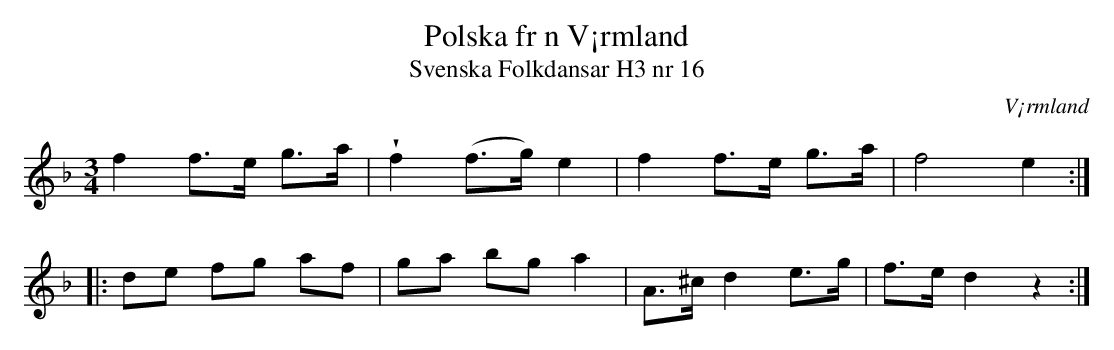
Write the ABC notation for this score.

X:1
T:Polska fr n V¡rmland
T:Svenska Folkdansar H3 nr 16
O:V¡rmland
U:w=wedge
M:3/4
L:1/8
K:Dm
f2 f>e g>a | wf2 (f>g) e2 | f2 f>e g>a | f4 e2 ::
de fg af | ga bg a2 | A>^c d2 e>g | f>e d2 z2 :|
